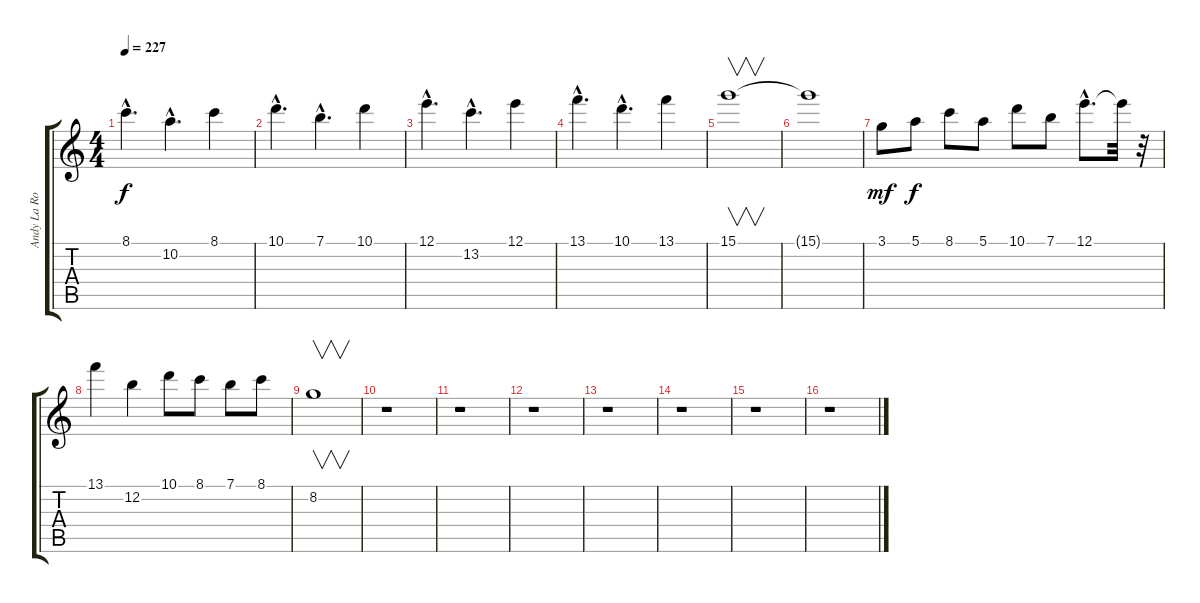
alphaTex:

\track ("Andy La Rocque" "Andy La Ro") {instrument overdrivenguitar}
\staff {score tabs}
\tuning (E4 B3 G3 D3 A2 E2) {hide}
\ts (4 4)
\tempo 227
\clef g2
\ks c
8.1{hac}.4{d dy f} 10.2{hac}.4{d} 8.1.4 |
10.1{hac}.4{d} 7.1{hac}.4{d} 10.1.4 |
12.1{hac}.4{d} 13.2{hac}.4{d} 12.1.4 |
13.1{hac}.4{d} 10.1{hac}.4{d} 13.1.4 |
15.1.1{v} |
15.1{t}.1 |
3.1.8{dy mf} 5.1.8{dy f} 8.1.8 5.1.8 10.1.8 7.1.8 12.1{hac}.8{d} 12.1{t}.32 r.32 |
13.1.4 12.2.4 10.1.8 8.1.8 7.1.8 8.1.8 |
8.2.1{v} |
r.1 |
r.1 |
r.1 |
r.1 |
r.1 |
r.1 |
r.1
